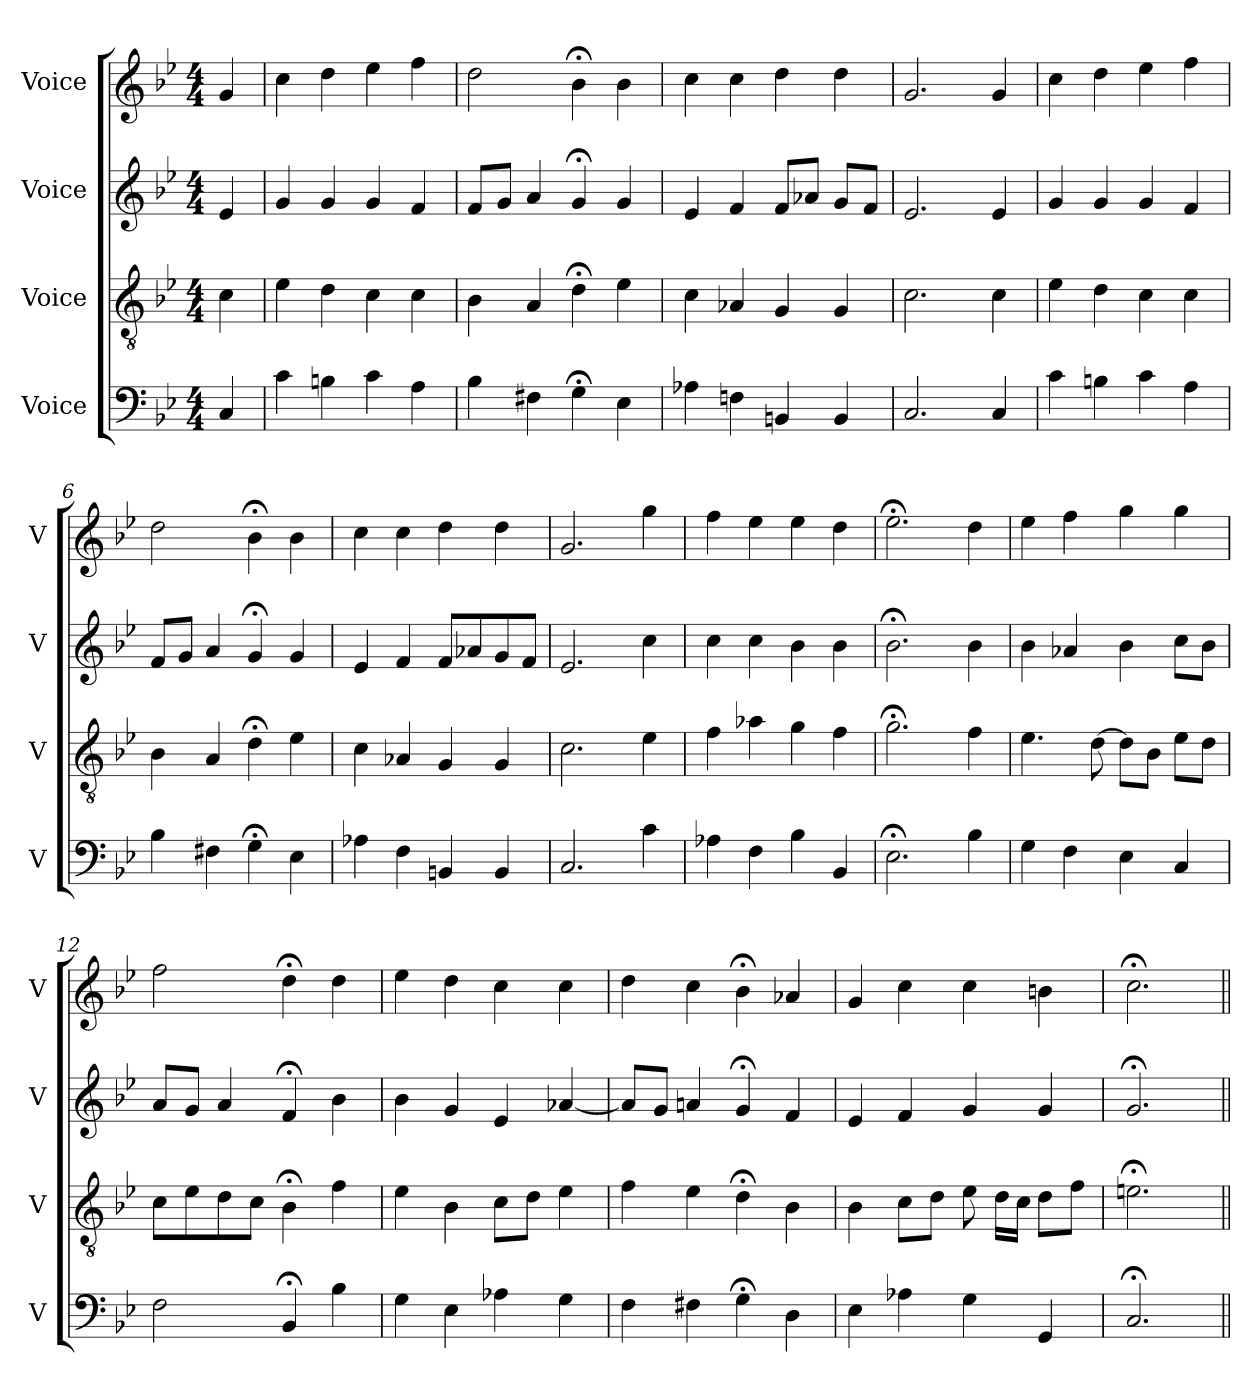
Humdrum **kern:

**kern	**kern	**kern	**kern
*part4	*part3	*part2	*part1
*staff4	*staff3	*staff2	*staff1
*I"Voice	*I"Voice	*I"Voice	*I"Voice
*I'V	*I'V	*I'V	*I'V
*clefF4	*clefGv2	*clefG2	*clefG2
*k[b-e-]	*k[b-e-]	*k[b-e-]	*k[b-e-]
*M4/4	*M4/4	*M4/4	*M4/4
=	=	=	=
4C/	4c\	4e-/	4g/
=1	=1	=1	=1
4c\	4e-\	4g/	4cc\
4Bn\	4d\	4g/	4dd\
4c\	4c\	4g/	4ee-\
4A\	4c\	4f/	4ff\
=2	=2	=2	=2
4B-\	4B-\	8f/L	2dd\
.	.	8g/J	.
4F#X\	4A/	4a/	.
4G;<\	4d;<\	4g;</	4b-;<\
4E-\	4e-\	4g/	4b-\
=3	=3	=3	=3
4A-X\	4c\	4e-/	4cc\
4Fn\	4A-X/	4f/	4cc\
4BBn/	4G/	8f/L	4dd\
.	.	8a-X/J	.
4BB/	4G/	8g/L	4dd\
.	.	8f/J	.
=4	=4	=4	=4
2.C/	2.c\	2.e-/	2.g/
4C/	4c\	4e-/	4g/
=5	=5	=5	=5
4c\	4e-\	4g/	4cc\
4Bn\	4d\	4g/	4dd\
4c\	4c\	4g/	4ee-\
4A\	4c\	4f/	4ff\
=6	=6	=6	=6
4B-\	4B-\	8f/L	2dd\
.	.	8g/J	.
4F#X\	4A/	4a/	.
4G;<\	4d;<\	4g;</	4b-;<\
4E-\	4e-\	4g/	4b-\
!!LO:LB:g=z
=7	=7	=7	=7
4A-X\	4c\	4e-/	4cc\
4F\	4A-X/	4f/	4cc\
4BBn/	4G/	8f/L	4dd\
.	.	8a-X/	.
4BB/	4G/	8g/	4dd\
.	.	8f/J	.
=8	=8	=8	=8
2.C/	2.c\	2.e-/	2.g/
4c\	4e-\	4cc\	4gg\
=9	=9	=9	=9
4A-X\	4f\	4cc\	4ff\
4F\	4a-X\	4cc\	4ee-\
4B-\	4g\	4b-\	4ee-\
4BB-/	4f\	4b-\	4dd\
=10	=10	=10	=10
2.E-;<\	2.g;<\	2.b-;<\	2.ee-;<\
4B-\	4f\	4b-\	4dd\
=11	=11	=11	=11
4G\	4.e-\	4b-\	4ee-\
4F\	.	4a-X/	4ff\
.	[8d\	.	.
4E-\	8d\L]	4b-\	4gg\
.	8B-\J	.	.
4C/	8e-\L	8cc\L	4gg\
.	8d\J	8b-\J	.
=12	=12	=12	=12
2F\	8c\L	8a/L	2ff\
.	8e-\	8g/J	.
.	8d\	4a/	.
.	8c\J	.	.
4BB-;</	4B-;<\	4f;</	4dd;<\
4B-\	4f\	4b-\	4dd\
=13	=13	=13	=13
4G\	4e-\	4b-\	4ee-\
4E-\	4B-\	4g/	4dd\
4A-X\	8c\L	4e-/	4cc\
.	8d\J	.	.
4G\	4e-\	[4a-X/	4cc\
!!LO:LB:g=z
=14	=14	=14	=14
4F\	4f\	8a-/L]	4dd\
.	.	8g/J	.
4F#X\	4e-\	4an/	4cc\
4G;<\	4d;<\	4g;</	4b-;<\
4D\	4B-\	4f/	4a-X/
=15	=15	=15	=15
4E-\	4B-\	4e-/	4g/
4A-X\	8c\L	4f/	4cc\
.	8d\J	.	.
4G\	8e-\	4g/	4cc\
.	16d\LL	.	.
.	16c\JJ	.	.
4GG/	8d\L	4g/	4bn\
.	8f\J	.	.
=16	=16	=16	=16
2.C;</	2.en;<\	2.g;</	2.cc;<\
=||	=||	=||	=||
*-	*-	*-	*-
